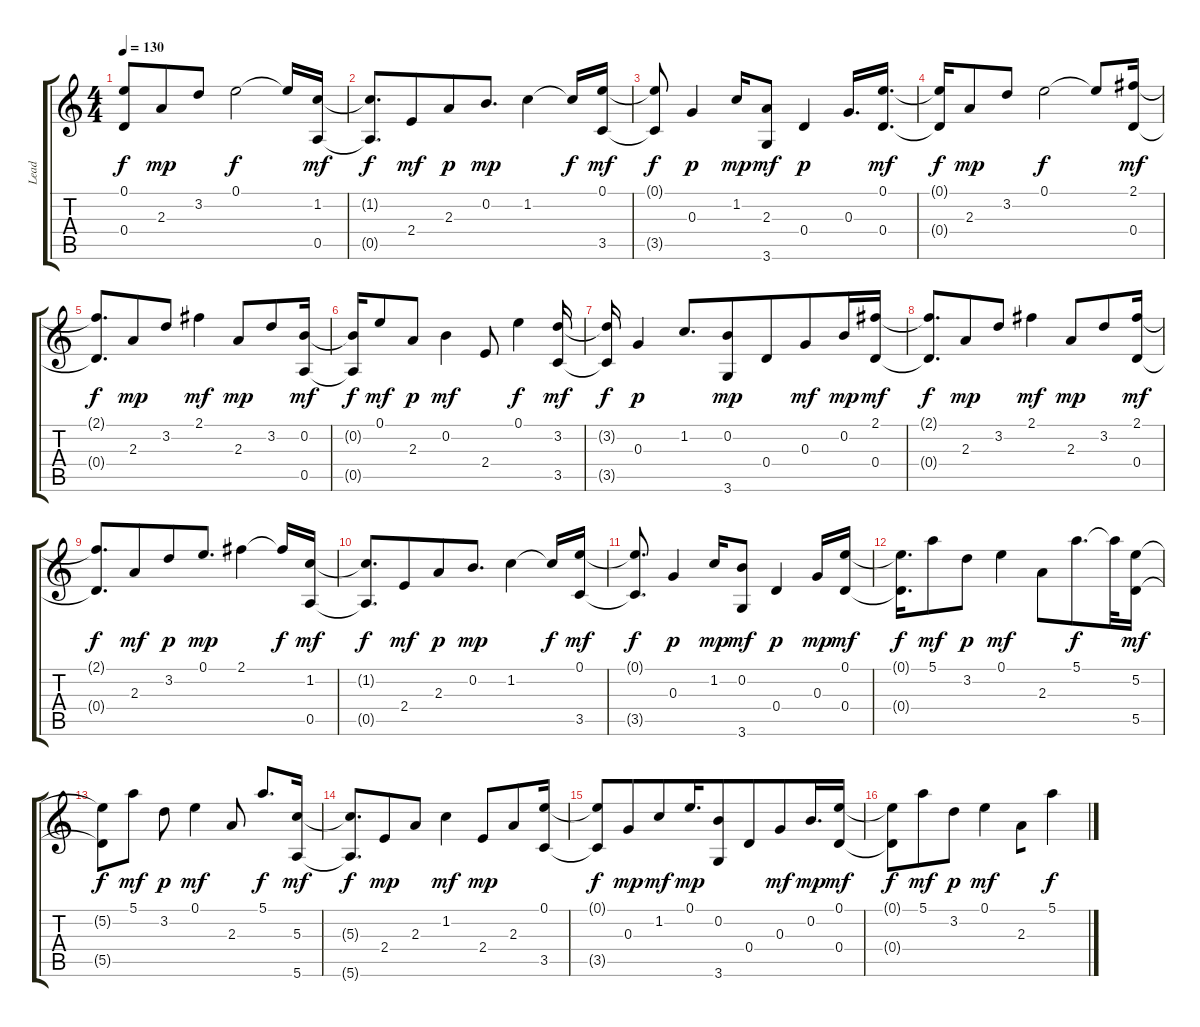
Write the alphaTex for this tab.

\track ("Lead" "Lead") {instrument electricguitarclean}
\staff {score tabs}
\tuning (E4 B3 G3 D3 A2 E2) {hide}
\ts (4 4)
\tempo 130
\clef g2
\ks c
(0.1{t} 0.4{t}).8{dy f} 2.3.8{dy mp beam merge} 3.2.8 0.1.2{dy f} 0.1{t}.16 (1.2 0.5).16{dy mf} |
(1.2{t} 0.5{t}).8{d dy f} 2.4.8{dy mf beam merge} 2.3.8{dy p beam merge} 0.2.8{d dy mp} 1.2.4 1.2{t}.16{dy f} (0.1 3.5).16{dy mf} |
(0.1{t} 3.5{t}).8{dy f} 0.3.4{dy p} 1.2.16{dy mp} (2.3 3.6).8{dy mf} 0.4.4{dy p} 0.3.16{d} (0.1 0.4).16{d dy mf} |
(0.1{t} 0.4{t}).16{dy f} 2.3.8{dy mp} 3.2.8 0.1.2{dy f} 0.1{t}.8 (2.1 0.4).16{dy mf} |
(2.1{t} 0.4{t}).8{d dy f} 2.3.8{dy mp beam merge} 3.2.8 2.1.4{dy mf} 2.3.8{dy mp beam merge} 3.2.8 (0.2 0.5).16{dy mf} |
(0.2{t} 0.5{t}).16{dy f} 0.1.8{dy mf} 2.3.8{dy p} 0.2.4{dy mf} 2.4.8 0.1.4{dy f} (3.2 3.5).16{dy mf} |
(3.2{t} 3.5{t}).16{dy f} 0.3.4{dy p} 1.2.8{d beam merge} (0.2 3.6).8{dy mp beam merge} 0.4.8{beam merge} 0.3.8{dy mf beam merge} 0.2.16{dy mp} (2.1 0.4).16{dy mf} |
(2.1{t} 0.4{t}).8{d dy f} 2.3.8{dy mp beam merge} 3.2.8 2.1.4{dy mf} 2.3.8{dy mp beam merge} 3.2.8 (2.1 0.4).16{dy mf} |
(2.1{t} 0.4{t}).8{d dy f} 2.3.8{dy mf beam merge} 3.2.8{dy p beam merge} 0.1.8{d dy mp} 2.1.4 2.1{t}.16{dy f} (1.2 0.5).16{dy mf} |
(1.2{t} 0.5{t}).8{d dy f} 2.4.8{dy mf beam merge} 2.3.8{dy p beam merge} 0.2.8{d dy mp} 1.2.4 1.2{t}.16{dy f} (0.1 3.5).16{dy mf} |
(0.1{t} 3.5{t}).8{d dy f} 0.3.4{dy p} 1.2.16{dy mp beam merge} (0.2 3.6).8{dy mf} 0.4.4{dy p} 0.3.16{dy mp} (0.1 0.4).16{dy mf} |
(0.1{t} 0.4{t}).16{d dy f} 5.1.8{dy mf} 3.2.8{dy p} 0.1.4{dy mf} 2.3.8 5.1.8{d dy f beam merge} 5.1{t}.32 (5.2 5.5).16{dy mf} |
(5.2{t} 5.5{t}).8{dy f} 5.1.8{dy mf} 3.2.8{dy p} 0.1.4{dy mf} 2.3.8 5.1.8{d dy f} (5.3 5.6).16{dy mf} |
(5.3{t} 5.6{t}).8{d dy f} 2.4.8{dy mp beam merge} 2.3.8 1.2.4{dy mf} 2.4.8{dy mp beam merge} 2.3.8 (0.1 3.5).16 |
(0.1{t} 3.5{t}).8{dy f} 0.3.8{dy mp beam merge} 1.2.8{dy mf beam merge} 0.1.16{d dy mp} (0.2 3.6).8{beam merge} 0.4.8 0.3.8{dy mf beam merge} 0.2.16{d dy mp} (0.1 0.4).16{dy mf} |
(0.1{t} 0.4{t}).8{dy f} 5.1.8{dy mf beam merge} 3.2.8{dy p} 0.1.4{dy mf} 2.3.8{beam merge} 5.1.4{dy f}
